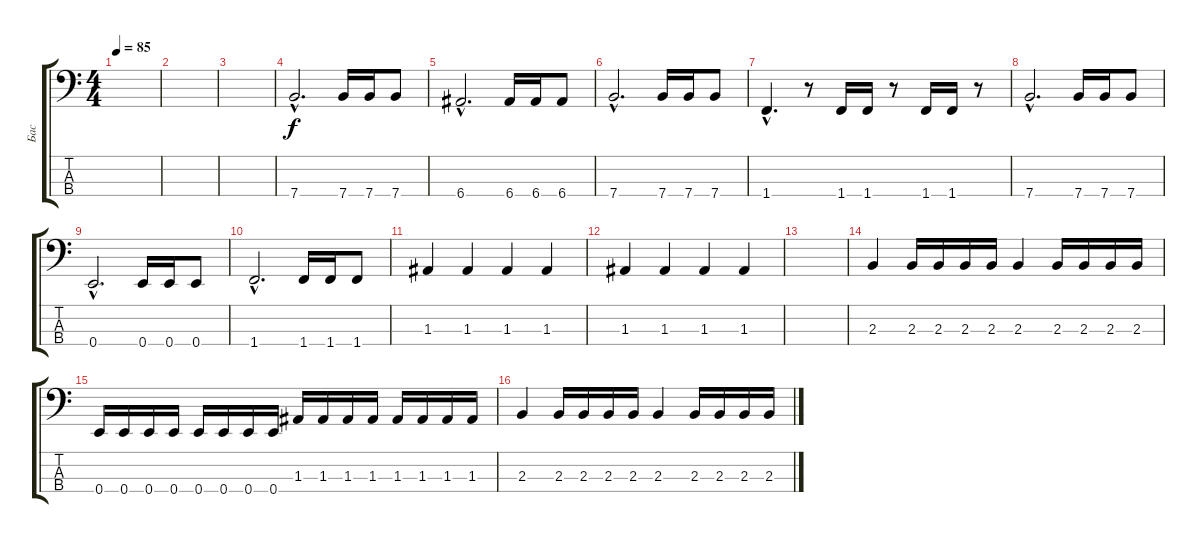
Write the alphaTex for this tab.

\track ("Бас" "Бас") {instrument electricbassfinger}
\staff {score tabs}
\tuning (G2 D2 A1 E1) {hide}
\ts (4 4)
\tempo 85
\clef f4
\ks c
|
|
|
7.4{hac}.2{d} 7.4.16 7.4.16 7.4.8 |
6.4{hac}.2{d} 6.4.16 6.4.16 6.4.8 |
7.4{hac}.2{d} 7.4.16 7.4.16 7.4.8 |
1.4{hac}.4{d} r.8 1.4.16 1.4.16 r.8 1.4.16 1.4.16 r.8 |
7.4{hac}.2{d} 7.4.16 7.4.16 7.4.8 |
0.4{hac}.2{d} 0.4.16 0.4.16 0.4.8 |
1.4{hac}.2{d} 1.4.16 1.4.16 1.4.8 |
1.3.4 1.3.4 1.3.4 1.3.4 |
1.3.4 1.3.4 1.3.4 1.3.4 |
|
2.3.4 2.3.16 2.3.16 2.3.16 2.3.16 2.3.4 2.3.16 2.3.16 2.3.16 2.3.16 |
0.4.16 0.4.16 0.4.16 0.4.16 0.4.16 0.4.16 0.4.16 0.4.16 1.3.16 1.3.16 1.3.16 1.3.16 1.3.16 1.3.16 1.3.16 1.3.16 |
2.3.4 2.3.16 2.3.16 2.3.16 2.3.16 2.3.4 2.3.16 2.3.16 2.3.16 2.3.16
